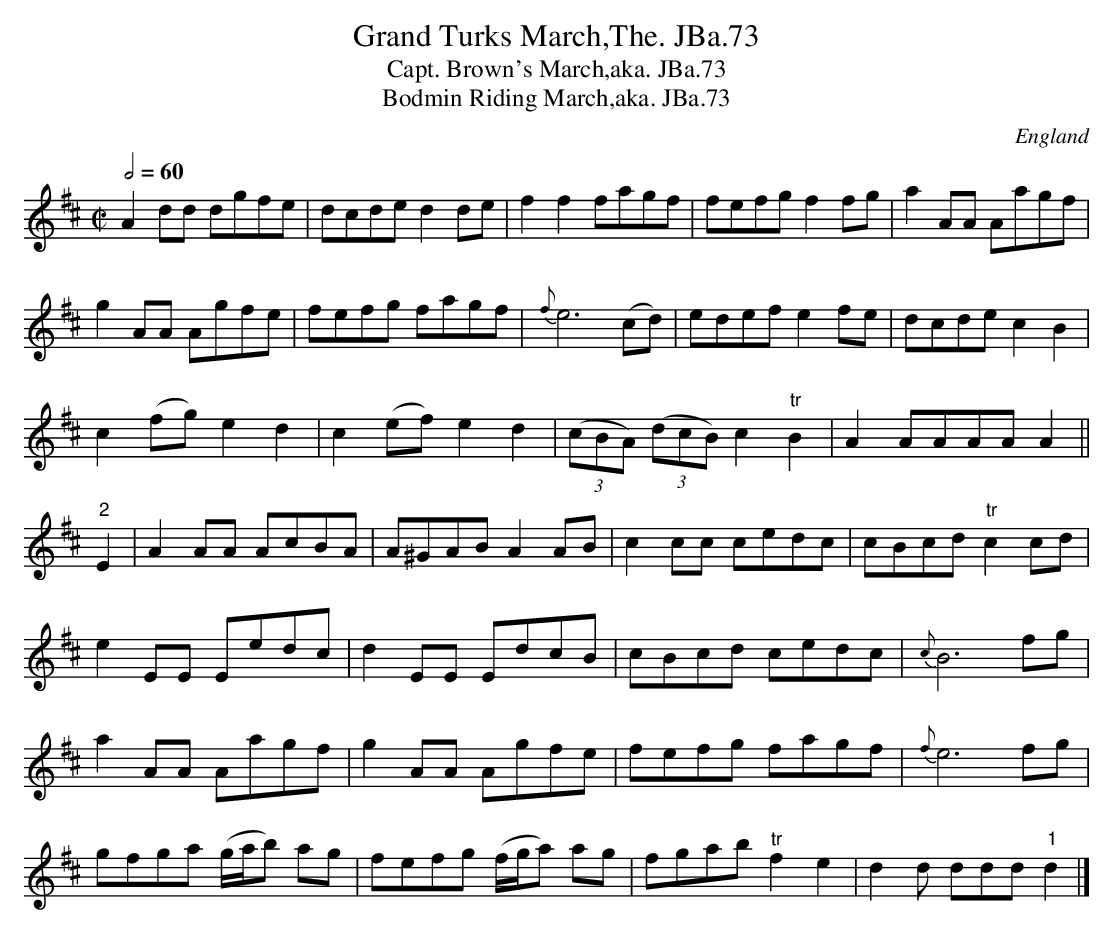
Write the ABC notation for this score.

X:1
T:Grand Turks March,The. JBa.73
T:Capt. Brown's March,aka. JBa.73
T:Bodmin Riding March,aka. JBa.73
M:C|
L:1/8
Q:1/2=60
O:England
K:D major
A2 dd dgfe | dcde d2 de | f2f2 fagf | fefg f2 fg | a2 AA Aagf |!
g2 AA Agfe | fefg fagf | {f} e6 (cd) | edef e2 fe | dcde c2 B2 |!
c2 (fg) e2 d2 | c2 (ef) e2 d2 | ((3cBA) ((3dcB) c2 "tr"B2 |\
A2 AAAA A2||!
"2" E2 | A2 AA AcBA | A^GAB A2 AB | c2 cc cedc | cBcd "tr"c2 cd |!
e2 EE Eedc | d2 EE EdcB | cBcd cedc | {c} B6 fg |!
a2AA Aagf | g2 AA Agfe |fefg fagf | {f}e6 fg |!
gfga (g/a/b) ag | fefg (f/g/a) ag | fgab "tr"f2e2 |\
d2 d ddd"1" d2 |]
